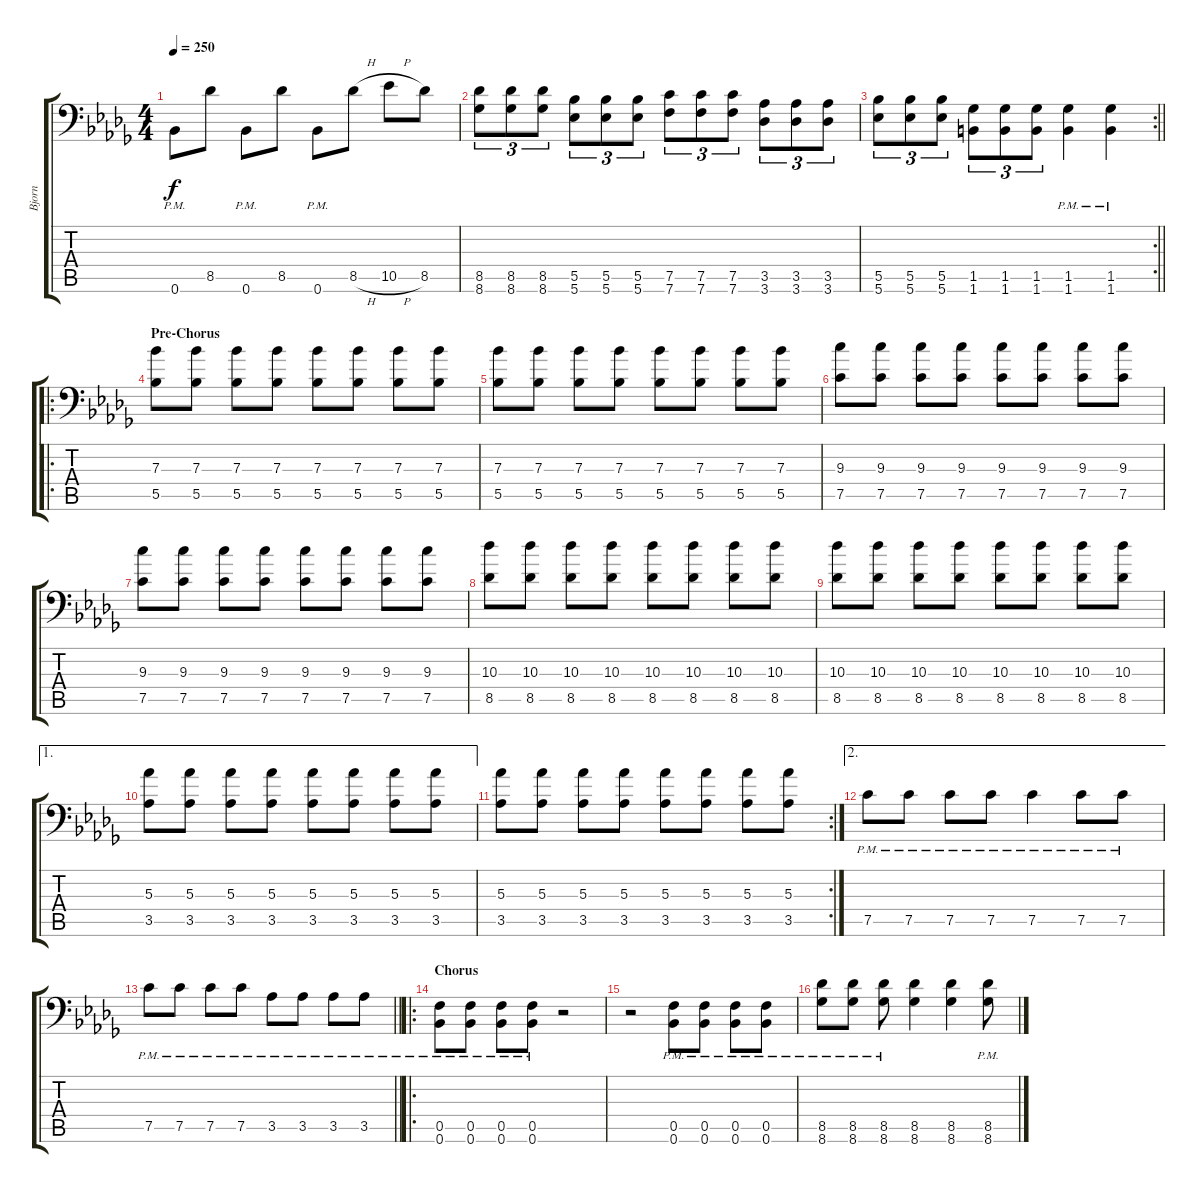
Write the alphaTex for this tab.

\track ("Bjorn" "Bjorn") {instrument distortionguitar}
\staff {score tabs}
\tuning (C4 G3 Eb3 Bb2 F2 Bb1) {hide}
\ts (4 4)
\tempo 250
\clef f4
\ks bbminor
0.6{pm}.8{dy f} 8.5.8 0.6{pm}.8 8.5.8 0.6{pm}.8 8.5{h}.8 10.5{h}.8 8.5.8 |
(8.5 8.6).8{tu (3 2)} (8.5 8.6).8{tu (3 2)} (8.5 8.6).8{tu (3 2)} (5.5 5.6).8{tu (3 2)} (5.5 5.6).8{tu (3 2)} (5.5 5.6).8{tu (3 2)} (7.5 7.6).8{tu (3 2)} (7.5 7.6).8{tu (3 2)} (7.5 7.6).8{tu (3 2)} (3.5 3.6).8{tu (3 2)} (3.5 3.6).8{tu (3 2)} (3.5 3.6).8{tu (3 2)} |
\rc 2
\barLineRight lightlight
(5.5 5.6).8{tu (3 2)} (5.5 5.6).8{tu (3 2)} (5.5 5.6).8{tu (3 2)} (1.5 1.6).8{tu (3 2)} (1.5 1.6).8{tu (3 2)} (1.5 1.6).8{tu (3 2)} (1.5{pm} 1.6{pm}).4 (1.5{pm} 1.6{pm}).4 |
\ro
\section ("" "Pre-Chorus")
(7.3 5.5).8 (7.3 5.5).8 (7.3 5.5).8 (7.3 5.5).8 (7.3 5.5).8 (7.3 5.5).8 (7.3 5.5).8 (7.3 5.5).8 |
(7.3 5.5).8 (7.3 5.5).8 (7.3 5.5).8 (7.3 5.5).8 (7.3 5.5).8 (7.3 5.5).8 (7.3 5.5).8 (7.3 5.5).8 |
(9.3 7.5).8 (9.3 7.5).8 (9.3 7.5).8 (9.3 7.5).8 (9.3 7.5).8 (9.3 7.5).8 (9.3 7.5).8 (9.3 7.5).8 |
(9.3 7.5).8 (9.3 7.5).8 (9.3 7.5).8 (9.3 7.5).8 (9.3 7.5).8 (9.3 7.5).8 (9.3 7.5).8 (9.3 7.5).8 |
(10.3 8.5).8 (10.3 8.5).8 (10.3 8.5).8 (10.3 8.5).8 (10.3 8.5).8 (10.3 8.5).8 (10.3 8.5).8 (10.3 8.5).8 |
(10.3 8.5).8 (10.3 8.5).8 (10.3 8.5).8 (10.3 8.5).8 (10.3 8.5).8 (10.3 8.5).8 (10.3 8.5).8 (10.3 8.5).8 |
\ae 1
(5.3 3.5).8 (5.3 3.5).8 (5.3 3.5).8 (5.3 3.5).8 (5.3 3.5).8 (5.3 3.5).8 (5.3 3.5).8 (5.3 3.5).8 |
\rc 2
(5.3 3.5).8 (5.3 3.5).8 (5.3 3.5).8 (5.3 3.5).8 (5.3 3.5).8 (5.3 3.5).8 (5.3 3.5).8 (5.3 3.5).8 |
\ae 2
7.5{pm}.8 7.5{pm}.8 7.5{pm}.8 7.5{pm}.8 7.5{pm}.4 7.5{pm}.8 7.5{pm}.8 |
\barLineRight lightlight
7.5{pm}.8 7.5{pm}.8 7.5{pm}.8 7.5{pm}.8 3.5{pm}.8 3.5{pm}.8 3.5{pm}.8 3.5{pm}.8 |
\ro
\section ("" "Chorus")
(0.5{pm} 0.6{pm}).8 (0.5{pm} 0.6{pm}).8 (0.5{pm} 0.6{pm}).8 (0.5{pm} 0.6{pm}).8 r.2 |
r.2 (0.5{pm} 0.6{pm}).8 (0.5{pm} 0.6{pm}).8 (0.5{pm} 0.6{pm}).8 (0.5{pm} 0.6{pm}).8 |
(8.5{pm} 8.6{pm}).8 (8.5{pm} 8.6{pm}).8 (8.5{pm} 8.6{pm}).8 (8.5 8.6).4 (8.5 8.6).4 (8.5{pm} 8.6{pm}).8
